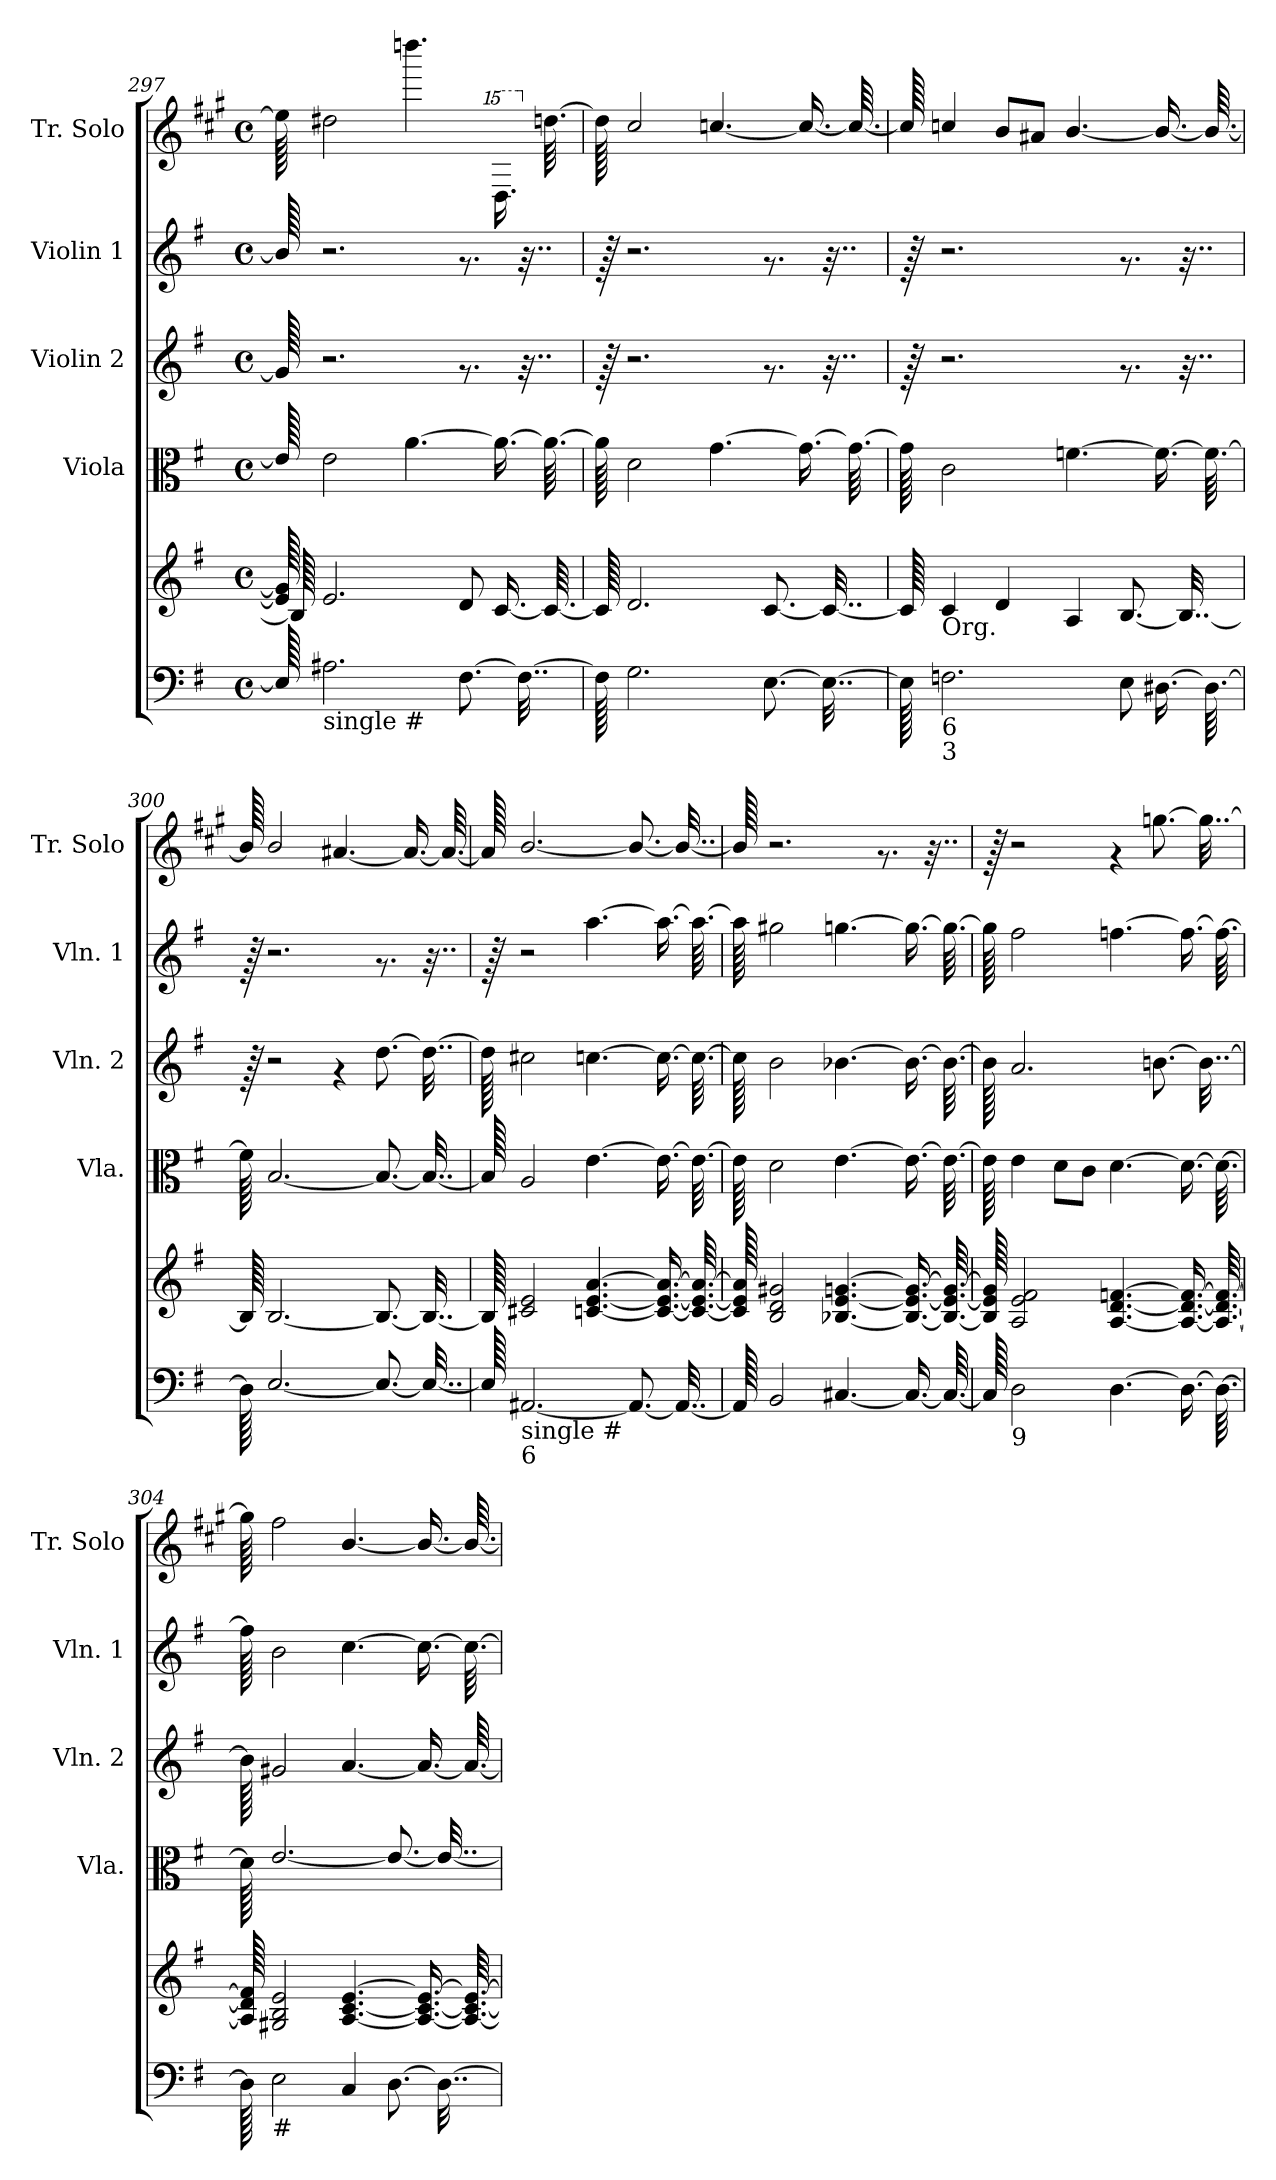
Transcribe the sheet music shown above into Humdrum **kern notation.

**kern	**kern	**kern	**kern	**kern	**kern
*part6	*part5	*part4	*part3	*part2	*part1
*staff6	*staff5	*staff4	*staff3	*staff2	*staff1
*	*	*I"Viola	*I"Violin 2	*I"Violin 1	*I"Tr. Solo
*	*	*I'Vla.	*I'Vln. 2	*I'Vln. 1	*I'Tr. Solo
*clefF4	*clefG2	*clefC3	*clefG2	*clefG2	*clefG2
*	*	*	*	*	*ITrd1c2
*k[f#]	*k[f#]	*k[f#]	*k[f#]	*k[f#]	*k[f#]
*G:	*G:	*G:	*G:	*G:	*G:
*M4/4	*M4/4	*M4/4	*M4/4	*M4/4	*M4/4
*met(c)	*met(c)	*met(c)	*met(c)	*met(c)	*met(c)
=297	=297	=297	=297	=297	=297
*	*^	*	*	*	*
128E/]	128e/] 128g#/]	128B/]	128e/]	128g#/]	128b/]	128dd\]
!LO:TX:b:t=single #	!	!	!	!	!	!
2.A#\	2.e/	2ryy	2e\	2.r	2.r	2cc#X\
.	.	4ryy	[>4.a\	.	.	4.ccccn\
[>8.F#\	8d/	8ryy	.	8.rf	8.rf	.
*	*	*	*	*	*	*15ma
.	[<16.c/	16...ryy	16.a\_	.	.	16.cc\
32..F#\_	.	.	.	32..rf	32..rf	.
*	*	*	*	*	*	*X15ma
.	64.c/_	.	64.a\_	.	.	[>64.cc\
*	*v	*v	*	*	*	*
!!LO:PB:g=z
=298	=298	=298	=298	=298	=298
128F#\]	128c/]	128a\]	128rf	128rf	128cc\]
2.G\	2.d/	2d\	2.r	2.r	2b/
.	.	[>4.g\	.	.	[<4.b-X/
[>8.E\	[<8.c/	.	8.rf	8.rf	.
.	.	16.g\_	.	.	16.b-/_
32..E\_	32..c/_	.	32..rf	32..rf	.
.	.	64.g\_	.	.	64.b-/_
=299	=299	=299	=299	=299	=299
128E\]	128c/]	128g\]	128rf	128rf	128b-/]
!	!LO:TX:b:t=Org.	!	!	!	!
!LO:TX:b:t=6	!	!	!	!	!
!LO:TX:b:t=3	!	!	!	!	!
2.Fn>\	4c/	2c\	2.r	2.r	4b-/
.	4d/	.	.	.	8a/L
.	.	.	.	.	8g#X/J
.	4A/	[>4.fn\	.	.	[<4.a/
8E\	[<8.B/	.	8.rf	8.rf	.
[>16.D#X\	.	16.f\_	.	.	16.a/_
.	32..B/_	.	32..rf	32..rf	.
64.D#\_	.	64.f\_	.	.	64.a/_
=300	=300	=300	=300	=300	=300
128D#\]	128B/]	128f\]	128rf	128rf	128a/]
[<2.E/	[<2.B/	[<2.B/	2r	2.r	2a/
.	.	.	4rf	.	[<4.g#X/
8.E/_	8.B/_	8.B/_	[>8.dd\	8.rf	.
.	.	.	.	.	16.g#/_
32..E/_	32..B/_	32..B/_	32..dd\_	32..rf	.
.	.	.	.	.	64.g#/_
=301	=301	=301	=301	=301	=301
128E/]	128B/]	128B/]	128dd\]	128rf	128g#/]
!LO:TX:b:t=single #	!	!	!	!	!
!LO:TX:b:t=6	!	!	!	!	!
[<2.AA#/	2c#X/ 2e/	2A/	2cc#X\	2r	[<2.a/
.	[<4.cn/ [<4.e/ [<4.a/	[>4.e\	[>4.ccn\	[>4.aa\	.
8.AA#/_	.	.	.	.	8.a/_
.	16.c/_ 16.e/_ 16.a/_	16.e\_	16.cc\_	16.aa\_	.
32..AA#/_	.	.	.	.	32..a/_
.	64.c/_ 64.e/_ 64.a/_	64.e\_	64.cc\_	64.aa\_	.
=302	=302	=302	=302	=302	=302
128AA#/]	128c/] 128e/] 128a/]	128e\]	128cc\]	128aa\]	128a/]
2BB/	2B/ 2d/ 2g#X/	2d\	2b\	2gg#X\	2.r
[<4.C#X</	[<4.B-X/ [<4.e/ [<4.gn/	[>4.e\	[>4.b-X\	[>4.ggn\	.
.	.	.	.	.	8.rf
16.C#/_	16.B-/_ 16.e/_ 16.g/_	16.e\_	16.b-\_	16.gg\_	.
.	.	.	.	.	32..rf
64.C#/_	64.B-/_ 64.e/_ 64.g/_	64.e\_	64.b-\_	64.gg\_	.
=303	=303	=303	=303	=303	=303
128C#/]	128B-/] 128e/] 128g/]	128e\]	128b-\]	128gg\]	128rf
!LO:TX:b:t=9	!	!	!	!	!
2D>\	2A/ 2e/ 2f#/	4e\	2.a/	2ff#\	2r
.	.	8d\L	.	.	.
.	.	8c\J	.	.	.
[>4.D\	[<4.A/ [<4.d/ [<4.fn/	[>4.d\	.	[>4.ffn\	4rf
.	.	.	[>8.b\	.	[>8.ffn\
16.D\_	16.A/_ 16.d/_ 16.f/_	16.d\_	.	16.ff\_	.
.	.	.	32..b\_	.	32..ff\_
64.D\_	64.A/_ 64.d/_ 64.f/_	64.d\_	.	64.ff\_	.
=304	=304	=304	=304	=304	=304
128D\]	128A/] 128d/] 128f/]	128d\]	128b\]	128ff\]	128ff\]
!LO:TX:b:t=#	!	!	!	!	!
2E>\	2G#X/ 2B/ 2e/	[<2.e/	2g#X/	2b\	2ee\
4C/	[<4.A/ [<4.c/ [<4.e/	.	[<4.a/	[>4.cc\	[<4.a/
[>8.D\	.	8.e/_	.	.	.
.	16.A/_ 16.c/_ 16.e/_	.	16.a/_	16.cc\_	16.a/_
32..D\_	.	32..e/_	.	.	.
.	64.A/_ 64.c/_ 64.e/_	.	64.a/_	64.cc\_	64.a/_
=	=	=	=	=	=
*-	*-	*-	*-	*-	*-
